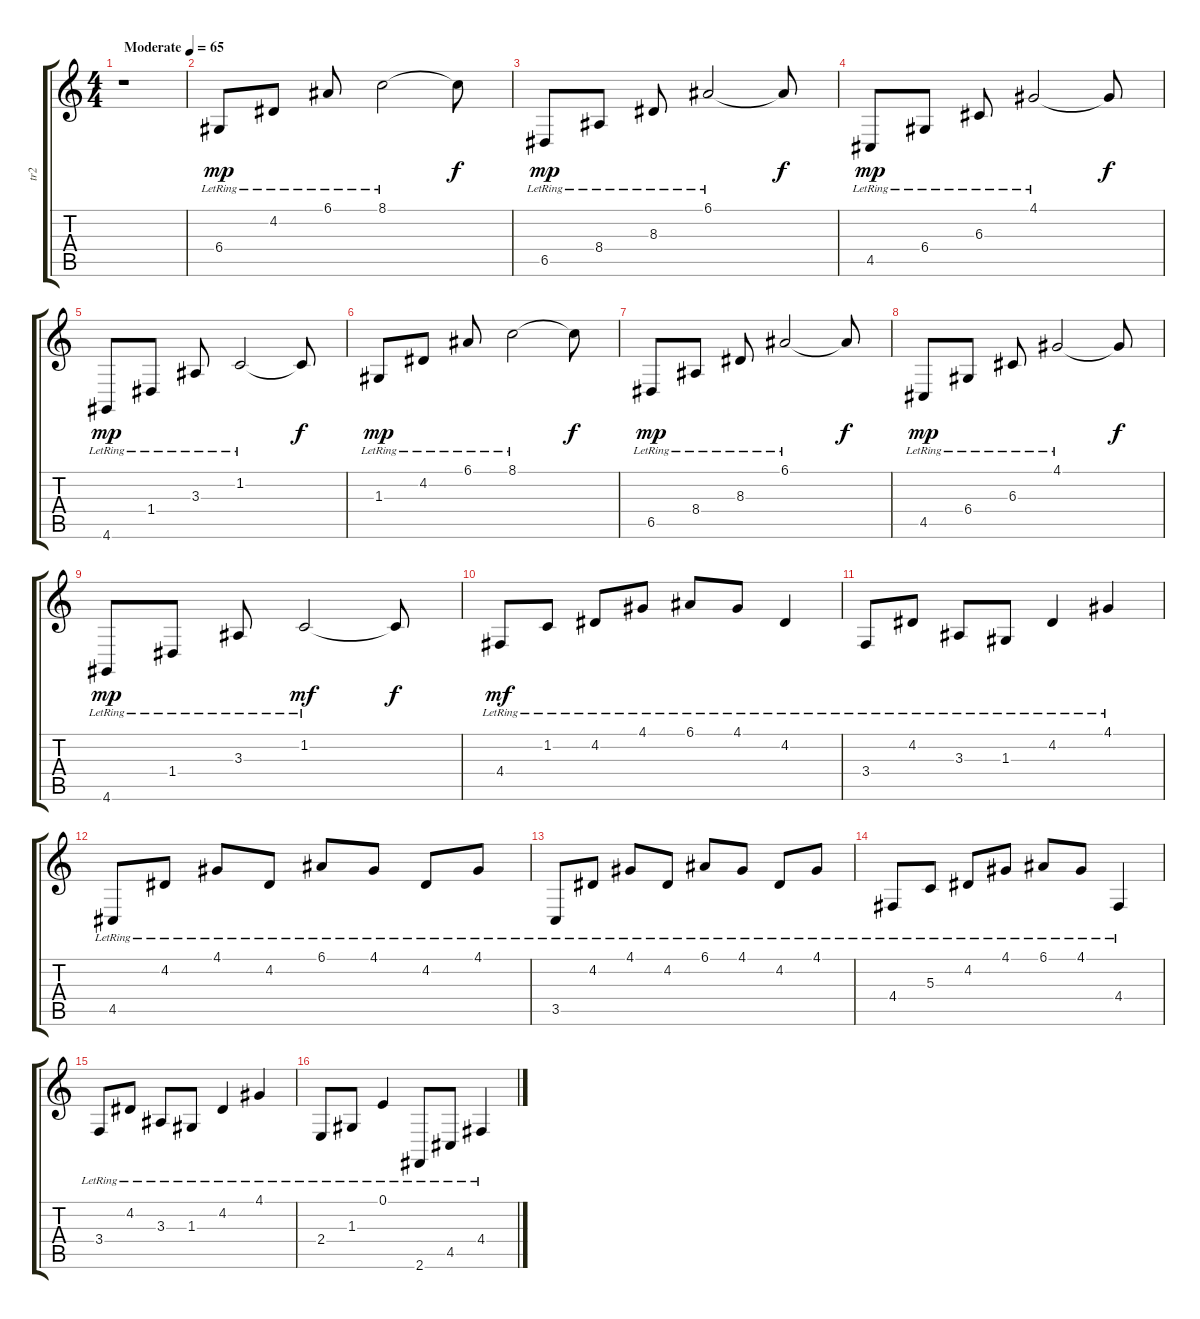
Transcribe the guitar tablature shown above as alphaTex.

\track ("tr2" "tr2") {instrument brightacousticpiano}
\staff {score tabs}
\tuning (E4 B3 G3 D3 A2 E2) {hide}
\ts (4 4)
\tempo (65 "Moderate")
\clef g2
\ks c
r.1{dy mp instrument brightacousticpiano} |
6.4{lr}.8 4.2{lr}.8 6.1{lr}.8 8.1{lr}.2 8.1{t}.8{dy f} |
6.5{lr}.8{dy mp} 8.4{lr}.8 8.3{lr}.8 6.1{lr}.2 6.1{t}.8{dy f} |
4.5{lr}.8{dy mp} 6.4{lr}.8 6.3{lr}.8 4.1{lr}.2 4.1{t}.8{dy f} |
4.6{lr}.8{dy mp} 1.4{lr}.8 3.3{lr}.8 1.2{lr}.2 1.2{t}.8{dy f} |
1.3{lr}.8{dy mp} 4.2{lr}.8 6.1{lr}.8 8.1{lr}.2 8.1{t}.8{dy f} |
6.5{lr}.8{dy mp} 8.4{lr}.8 8.3{lr}.8 6.1{lr}.2 6.1{t}.8{dy f} |
4.5{lr}.8{dy mp} 6.4{lr}.8 6.3{lr}.8 4.1{lr}.2 4.1{t}.8{dy f} |
4.6{lr}.8{dy mp} 1.4{lr}.8 3.3{lr}.8 1.2{lr}.2{dy mf} 1.2{t}.8{dy f} |
4.4{lr}.8{dy mf} 1.2{lr}.8 4.2{lr}.8 4.1{lr}.8 6.1{lr}.8 4.1{lr}.8 4.2{lr}.4 |
3.4{lr}.8 4.2{lr}.8 3.3{lr}.8 1.3{lr}.8 4.2{lr}.4 4.1{lr}.4 |
4.5{lr}.8 4.2{lr}.8 4.1{lr}.8 4.2{lr}.8 6.1{lr}.8 4.1{lr}.8 4.2{lr}.8 4.1{lr}.8 |
3.5{lr}.8 4.2{lr}.8 4.1{lr}.8 4.2{lr}.8 6.1{lr}.8 4.1{lr}.8 4.2{lr}.8 4.1{lr}.8 |
4.4{lr}.8 5.3{lr}.8 4.2{lr}.8 4.1{lr}.8 6.1{lr}.8 4.1{lr}.8 4.4{lr}.4 |
3.4{lr}.8 4.2{lr}.8 3.3{lr}.8 1.3{lr}.8 4.2{lr}.4 4.1{lr}.4 |
2.4{lr}.8 1.3{lr}.8 0.1{lr}.4 2.6{lr}.8 4.5{lr}.8 4.4{lr}.4
